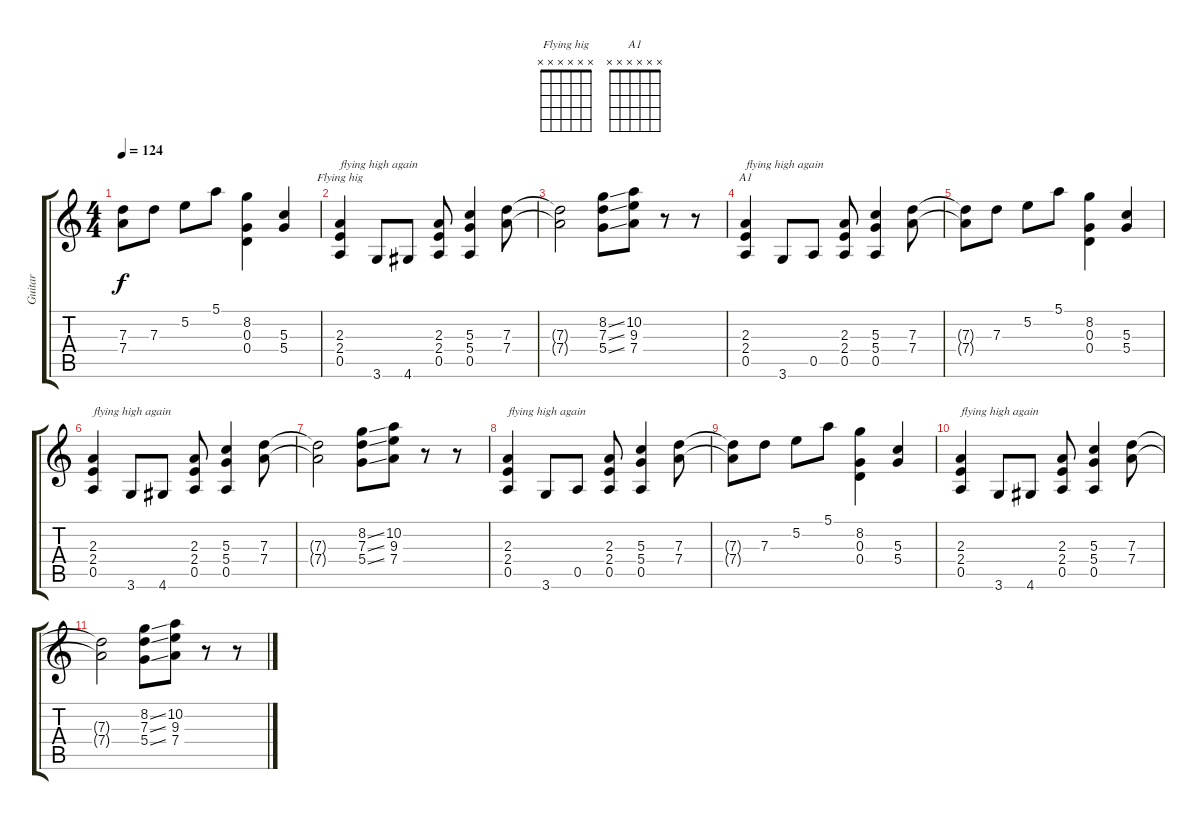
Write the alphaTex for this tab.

\track ("Guitar " "Guitar ") {instrument distortionguitar}
\staff {score tabs}
\tuning (E4 B3 G3 D3 A2 E2) {hide}
\chord ("Flying hig" x x x x x x)
\chord ("A1" x x x x x x)
\ts (4 4)
\tempo 124
\clef g2
\ks c
(7.3{t} 7.4{t}).8{dy f} 7.3.8 5.2.8 5.1.8 (8.2 0.3 0.4).4 (5.3 5.4).4 |
(2.3 2.4 0.5).4{ch "Flying hig" txt "flying high again"} 3.6.8 4.6.8 (2.3 2.4 0.5).8 (5.3 5.4 0.5).4 (7.3 7.4).8 |
(7.3{t} 7.4{t}).2 (8.2{ss} 7.3{ss} 5.4{ss}).8 (10.2 9.3 7.4).8 r.8 r.8 |
(2.3 2.4 0.5).4{ch "A1" txt "flying high again"} 3.6.8 0.5.8 (2.3 2.4 0.5).8 (5.3 5.4 0.5).4 (7.3 7.4).8 |
(7.3{t} 7.4{t}).8 7.3.8 5.2.8 5.1.8 (8.2 0.3 0.4).4 (5.3 5.4).4 |
(2.3 2.4 0.5).4{txt "flying high again"} 3.6.8 4.6.8 (2.3 2.4 0.5).8 (5.3 5.4 0.5).4 (7.3 7.4).8 |
(7.3{t} 7.4{t}).2 (8.2{ss} 7.3{ss} 5.4{ss}).8 (10.2 9.3 7.4).8 r.8 r.8 |
(2.3 2.4 0.5).4{txt "flying high again"} 3.6.8 0.5.8 (2.3 2.4 0.5).8 (5.3 5.4 0.5).4 (7.3 7.4).8 |
(7.3{t} 7.4{t}).8 7.3.8 5.2.8 5.1.8 (8.2 0.3 0.4).4 (5.3 5.4).4 |
(2.3 2.4 0.5).4{txt "flying high again"} 3.6.8 4.6.8 (2.3 2.4 0.5).8 (5.3 5.4 0.5).4 (7.3 7.4).8 |
(7.3{t} 7.4{t}).2 (8.2{ss} 7.3{ss} 5.4{ss}).8 (10.2 9.3 7.4).8 r.8 r.8
